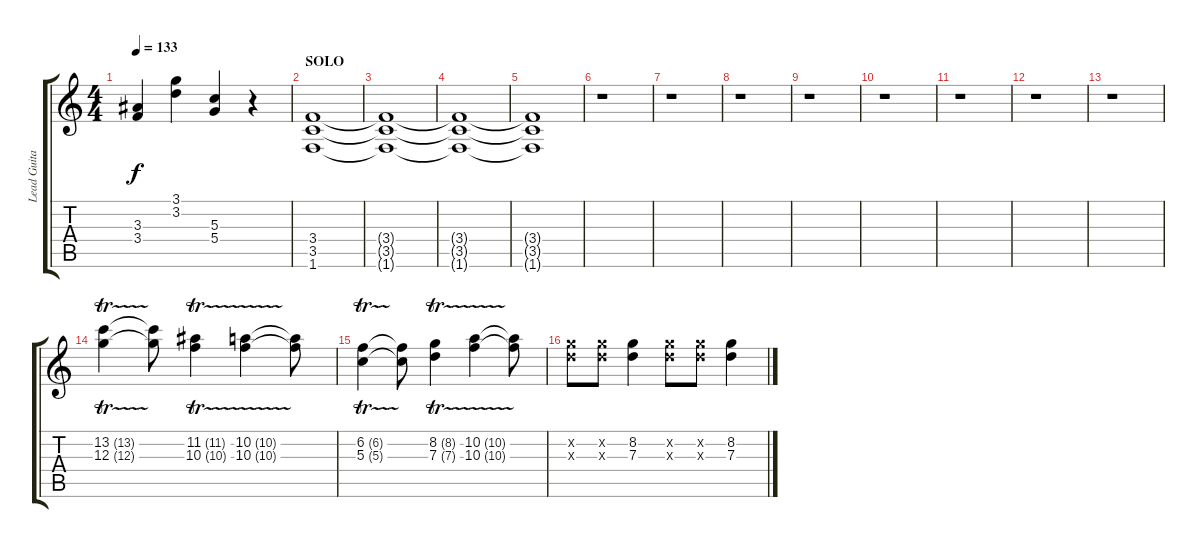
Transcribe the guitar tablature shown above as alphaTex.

\track ("Lead Guitar" "Lead Guita") {instrument distortionguitar}
\staff {score tabs}
\tuning (E4 B3 G3 D3 A2 E2) {hide}
\ts (4 4)
\tempo 133
\clef g2
\ks c
(3.3 3.4).4{dy f} (3.1 3.2).4 (5.3 5.4).4 r.4 |
\section ("" "SOLO")
(3.4 3.5 1.6).1 |
(3.4{t} 3.5{t} 1.6{t}).1 |
(3.4{t} 3.5{t} 1.6{t}).1 |
(3.4{t} 3.5{t} 1.6{t}).1 |
r.1 |
r.1 |
r.1 |
r.1 |
r.1 |
r.1 |
r.1 |
r.1 |
(13.2{tr (13 16)} 12.3{tr (12 16)}).4 (13.2{t} 12.3{t}).8 (11.2{tr (11 16)} 10.3{tr (10 16)}).4 (10.2{tr (10 16)} 10.3{tr (10 16)}).4 (10.2{t} 10.3{t}).8 |
(6.2{tr (6 16)} 5.3{tr (5 16)}).4 (6.2{t} 5.3{t}).8 (8.2{tr (8 16)} 7.3{tr (7 16)}).4 (10.2{tr (10 16)} 10.3{tr (10 16)}).4 (10.2{t} 10.3{t}).8 |
(8.2{x} 7.3{x}).8 (8.2{x} 7.3{x}).8 (8.2 7.3).4 (8.2{x} 7.3{x}).8 (8.2{x} 7.3{x}).8 (8.2 7.3).4
